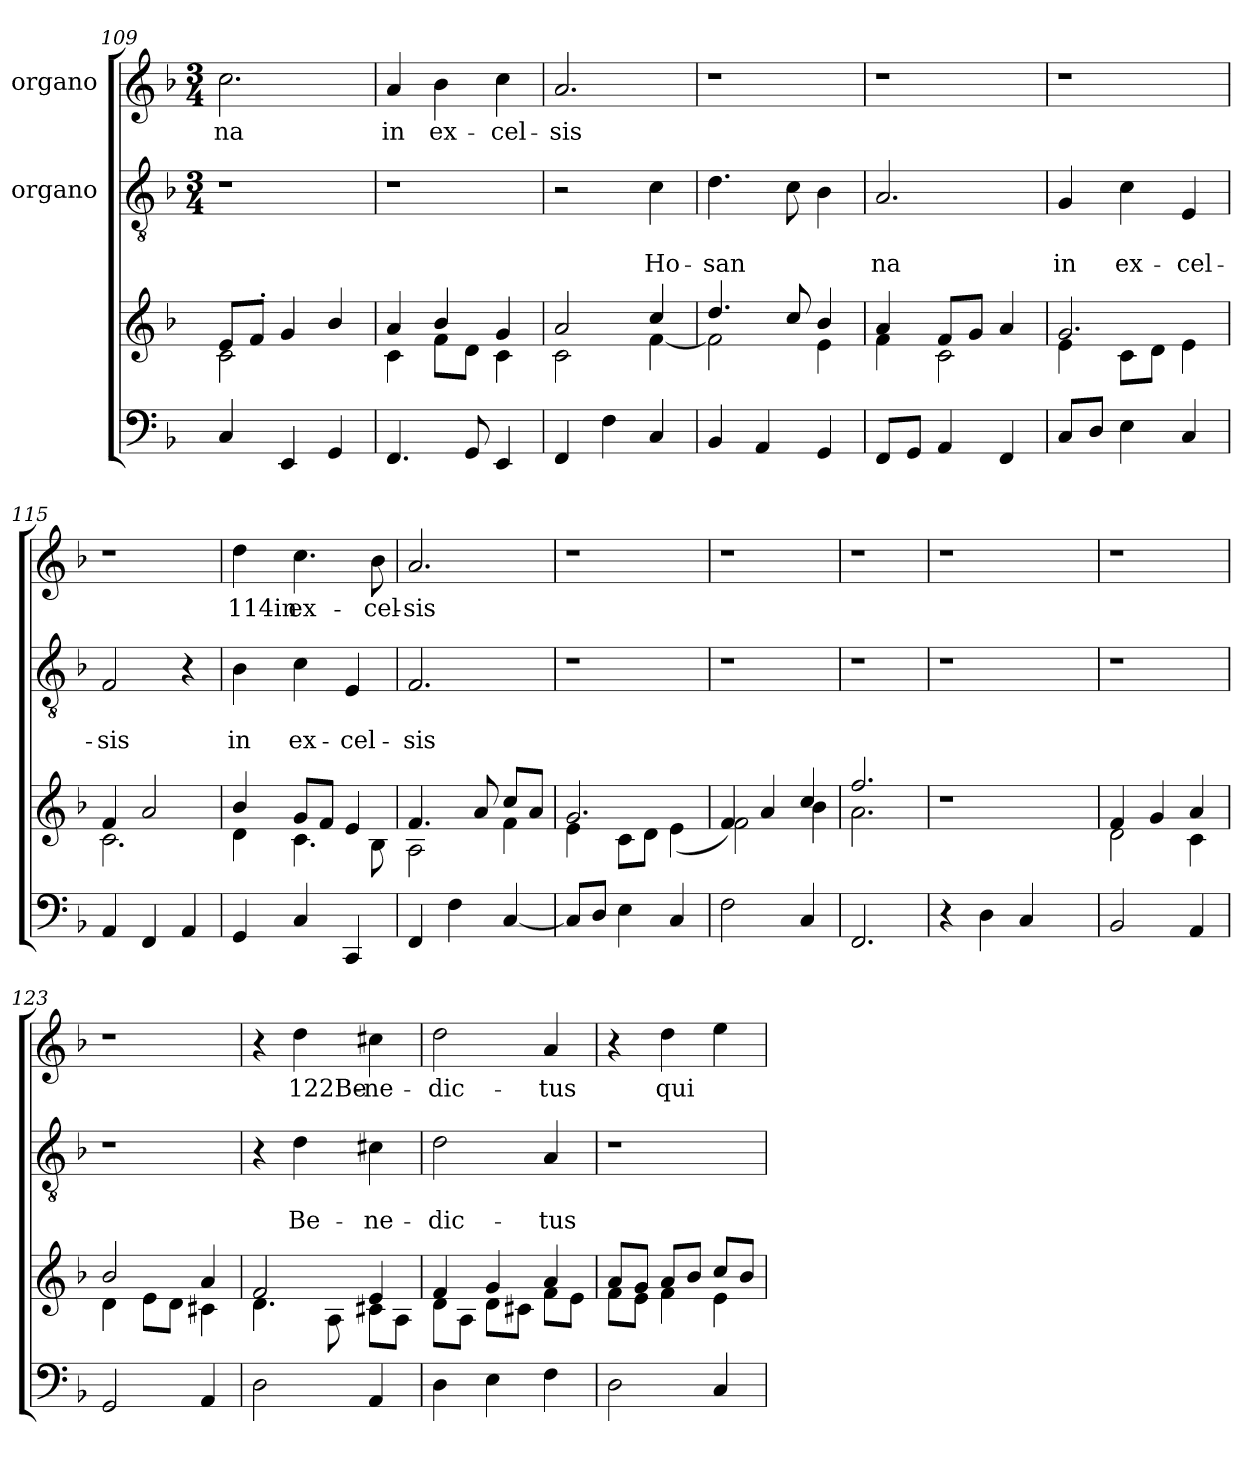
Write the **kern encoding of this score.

**kern	**kern	**kern	**text	**text	**kern	**text
*part4	*part3	*part2	*part2	*part2	*part1	*part1
*staff4	*staff3	*staff2	*staff2	*staff2	*staff1	*staff1
*	*	*I"organo	*	*	*I"organo	*
*clefF4	*clefG2	*clefGv2	*	*	*clefG2	*
*k[b-]	*k[b-]	*k[b-]	*	*	*k[b-]	*
*F:	*F:	*F:	*	*	*F:	*
*	*	*M3/4	*	*	*M3/4	*
=109	=109	=109	=109	=109	=109	=109
*	*^	*	*	*	*	*
!	!	!	!LO:N:vis=1	!	!	!	!LO:LY:b
4C/	8e/L	2c\	2.r	.	.	2.cc\	na
.	8f'>/J	.	.	.	.	.	.
4EE/	4g/	.	.	.	.	.	.
4GG/	4b-/	4ryy	.	.	.	.	.
=110	=110	=110	=110	=110	=110	=110	=110
!	!	!	!LO:N:vis=1	!	!	!	!LO:LY:b
4.FF/	4a/	4c\	2.r	.	.	4a/	in
!	!	!	!	!	!	!	!LO:LY:b
.	4b-/	8f\L	.	.	.	4b-\	ex-
8GG/	.	8d\J	.	.	.	.	.
!	!	!	!	!	!	!	!LO:LY:b
4EE/	4g/	4c\	.	.	.	4cc\	-cel-
=111	=111	=111	=111	=111	=111	=111	=111
!	!	!	!	!	!	!	!LO:LY:b
4FF/	2a/	2c\	2r	.	.	2.a/	-sis
4F\	.	.	.	.	.	.	.
!	!	!	!	!	!LO:LY:b	!	!
4C/	4cc/	[<4f\	4c\	.	Ho-	.	.
=112	=112	=112	=112	=112	=112	=112	=112
!	!	!	!	!	!LO:LY:b	!LO:N:vis=1	!
4BB-/	4.dd/	2f\]	4.d\	.	-san	2.r	.
4AA/	.	.	.	.	.	.	.
.	8cc/	.	8c\	.	.	.	.
4GG/	4b-/	4e\	4B-\	.	.	.	.
=113	=113	=113	=113	=113	=113	=113	=113
!	!	!	!	!	!LO:LY:b	!LO:N:vis=1	!
8FF/L	4a/	4f\	2.A/	.	na	2.r	.
8GG/J	.	.	.	.	.	.	.
4AA/	8f/L	2c\	.	.	.	.	.
.	8g/J	.	.	.	.	.	.
4FF/	4a/	.	.	.	.	.	.
!!LO:PB:g=z
=114	=114	=114	=114	=114	=114	=114	=114
!	!	!	!	!	!LO:LY:b	!LO:N:vis=1	!
8C/L	2.g/	4e\	4G/	.	in	2.r	.
8D/J	.	.	.	.	.	.	.
!	!	!	!	!	!LO:LY:b	!	!
4E\	.	8c\L	4c\	.	ex-	.	.
.	.	8d\J	.	.	.	.	.
!	!	!	!	!	!LO:LY:b	!	!
4C/	.	4e\	4E/	.	-cel-	.	.
=115	=115	=115	=115	=115	=115	=115	=115
!	!	!	!	!	!LO:LY:b	!LO:N:vis=1	!
4AA/	4f/	2.c\	2F/	.	-sis	2.r	.
4FF/	2a/	.	.	.	.	.	.
4AA/	.	.	4r	.	.	.	.
=116	=116	=116	=116	=116	=116	=116	=116
!	!	!	!	!	!LO:LY:b	!	!LO:LY:b:rj
4GG/	4b-/	4d\	4B-\	.	in	4dd\	114in
!	!	!	!	!	!LO:LY:b	!	!LO:LY:b
4C/	8g/L	4.c\	4c\	.	ex-	4.cc\	ex-
.	8f/J	.	.	.	.	.	.
!	!	!	!	!	!LO:LY:b	!	!
4CC/	4e/	.	4E/	.	-cel-	.	.
!	!	!	!	!	!	!	!LO:LY:b
.	.	8B-\	.	.	.	8b-\	-cel-
=117	=117	=117	=117	=117	=117	=117	=117
!	!	!	!	!	!LO:LY:b	!	!LO:LY:b
4FF/	4.f/	2A\	2.F/	.	-sis	2.a/	-sis
4F\	.	.	.	.	.	.	.
.	8a/	.	.	.	.	.	.
[<4C/	8cc/L	4f\	.	.	.	.	.
.	8a/J	.	.	.	.	.	.
=118	=118	=118	=118	=118	=118	=118	=118
!	!	!	!LO:N:vis=1	!	!	!LO:N:vis=1	!
8C/L]	2.g/	4e\	2.r	.	.	2.r	.
8D/J	.	.	.	.	.	.	.
4E\	.	8c\L	.	.	.	.	.
.	.	8d\J	.	.	.	.	.
4C/	.	(<4e\	.	.	.	.	.
=119	=119	=119	=119	=119	=119	=119	=119
!	!	!	!LO:N:vis=1	!	!	!LO:N:vis=1	!
2F\	4f/)	2f\	2.r	.	.	2.r	.
.	4a/	.	.	.	.	.	.
4C/	4cc/	4b-\	.	.	.	.	.
=120	=120	=120	=120	=120	=120	=120	=120
!	!	!	!LO:N:vis=1	!	!	!LO:N:vis=1	!
2.FF/	2.ff/	2.a\	2.r	.	.	2.r	.
=121	=121	=121	=121	=121	=121	=121	=121
!	!LO:N:vis=1	!	!LO:N:vis=1	!	!	!LO:N:vis=1	!
*	*v	*v	*	*	*	*	*
4r	1r	2.r	.	.	2.r	.
4D\	.	.	.	.	.	.
4C/	.	.	.	.	.	.
4ryy	.	4ryy	.	.	4ryy	.
!!LO:LB:g=z
=122	=122	=122	=122	=122	=122	=122
*	*^	*	*	*	*	*
!	!	!	!LO:N:vis=1	!	!	!LO:N:vis=1	!
2BB-/	4f/	2d\	2.r	.	.	2.r	.
.	4g/	.	.	.	.	.	.
4AA/	4a/	4c\	.	.	.	.	.
=123	=123	=123	=123	=123	=123	=123	=123
!	!	!	!LO:N:vis=1	!	!	!LO:N:vis=1	!
2GG/	2b-/	4d\	2.r	.	.	2.r	.
.	.	8e\L	.	.	.	.	.
.	.	8d\J	.	.	.	.	.
4AA/	4a/	4c#X\	.	.	.	.	.
=124	=124	=124	=124	=124	=124	=124	=124
2D\	2f/	4.d\	4r	.	.	4r	.
!	!	!	!	!	!LO:LY:b	!	!LO:LY:b:rj
.	.	.	4d\	.	Be-	4dd\	122Be-
.	.	8A\	.	.	.	.	.
!	!	!	!	!	!LO:LY:b	!	!LO:LY:b
4AA/	4e/	8c#X\L	4c#X\	.	-ne-	4cc#X\	-ne-
.	.	8A\J	.	.	.	.	.
=125	=125	=125	=125	=125	=125	=125	=125
!	!	!	!	!	!LO:LY:b	!	!LO:LY:b
4D\	4f/	8d\L	2d\	.	-dic-	2dd\	-dic-
.	.	8A\J	.	.	.	.	.
4E\	4g/	8d\L	.	.	.	.	.
.	.	8c#X\J	.	.	.	.	.
!	!	!	!	!	!LO:LY:b	!	!LO:LY:b
4F\	4a/	8f\L	4A/	.	-tus	4a/	-tus
.	.	8e\J	.	.	.	.	.
=126	=126	=126	=126	=126	=126	=126	=126
!	!	!	!LO:N:vis=1	!	!	!	!
2D\	8a/L	8f\L	2.r	.	.	4r	.
.	8g/J	8e\J	.	.	.	.	.
!	!	!	!	!	!	!	!LO:LY:b
.	8a/L	4f\	.	.	.	4dd\	qui
.	8b-/J	.	.	.	.	.	.
4C/	8cc/L	4e\	.	.	.	4ee\	.
.	8b-/J	.	.	.	.	.	.
*	*v	*v	*	*	*	*	*
=	=	=	=	=	=	=
*-	*-	*-	*-	*-	*-	*-
